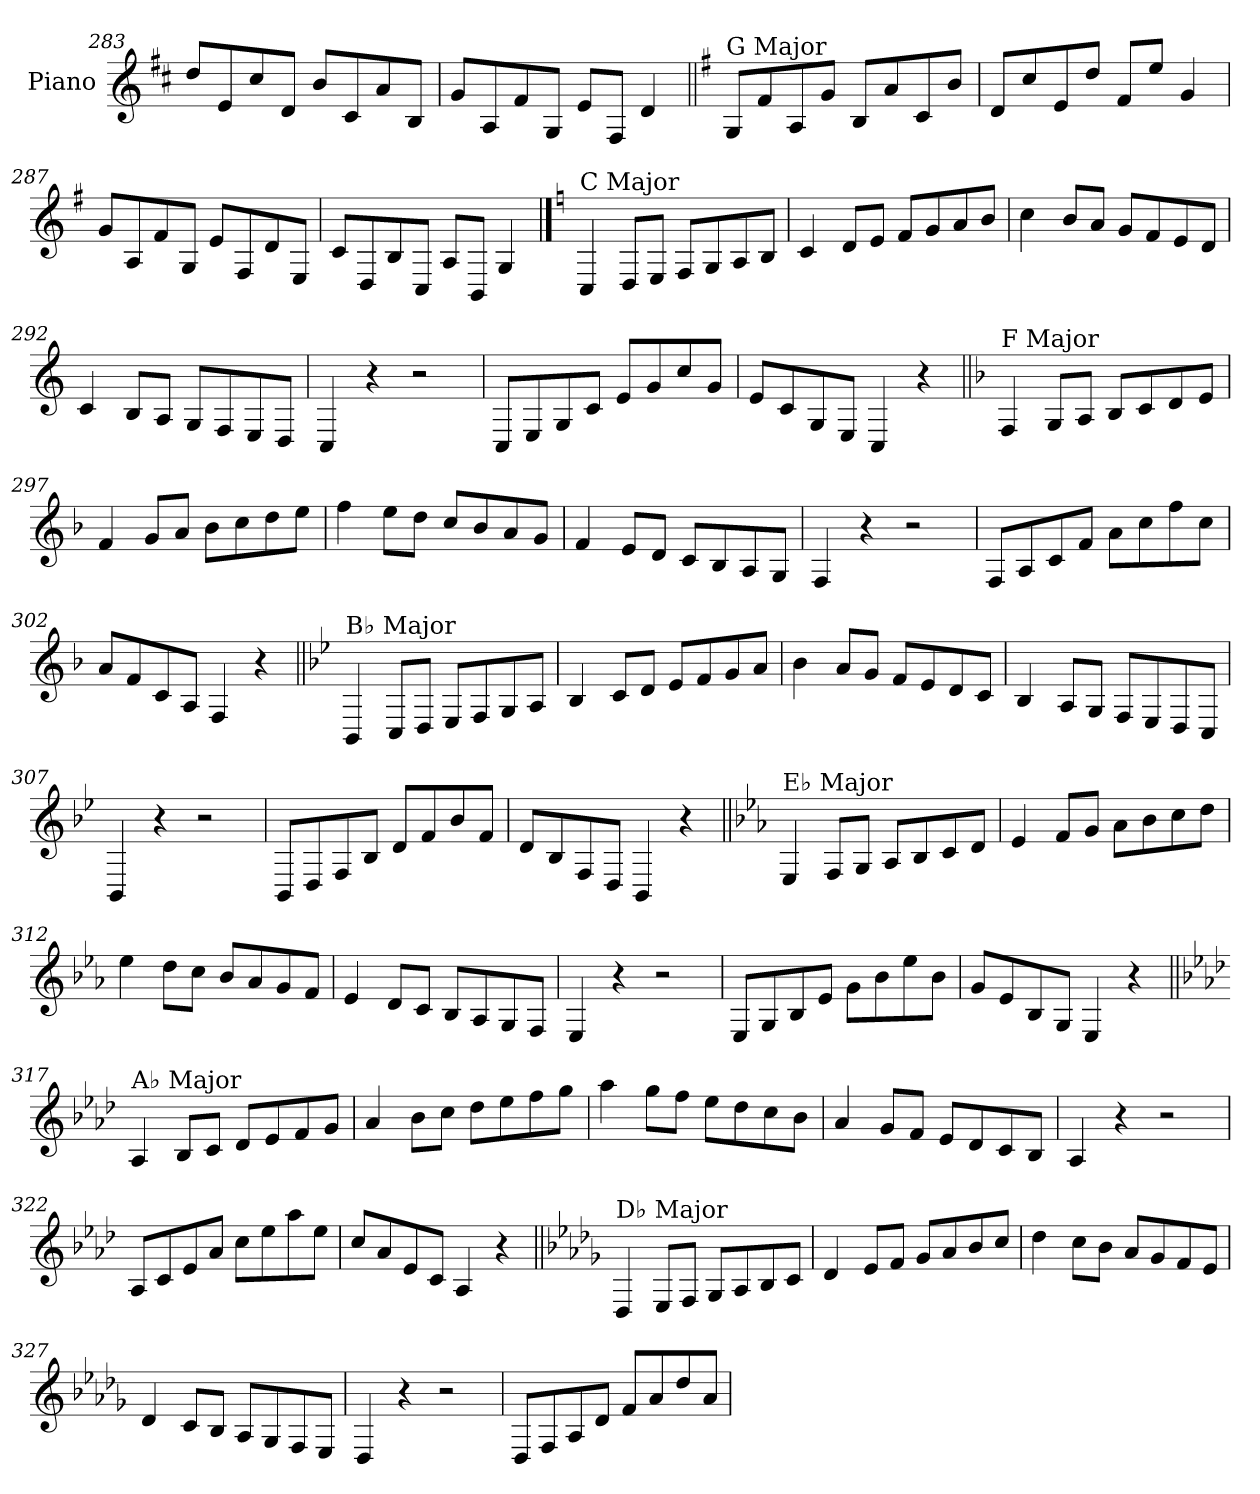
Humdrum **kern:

**kern
*part1
*staff1
*I"Piano
*I'Pno.
*clefG2
*k[f#c#]
=283
8dd/L
8e/
8cc#/
8d/J
8b/L
8c#/
8a/
8B/J
=284
8g/L
8A/
8f#/
8G/J
8e/L
8F#/J
4d/
!!LO:LB:g=z
=285||
*k[f#]
!LO:TX:a:t=G Major
8G/L
8f#/
8A/
8g/J
8B/L
8a/
8c/
8b/J
=286
8d/L
8cc/
8e/
8dd/J
8f#/L
8ee/J
4g/
=287
8g/L
8A/
8f#/
8G/J
8e/L
8F#/
8d/
8E/J
=288
8c/L
8D/
8B/
8C/J
8A/L
8BB/J
4G/
!!LO:PB:g=z
==289
*k[]
!LO:TX:a:t=C Major
4C/
8D/L
8E/J
8F/L
8G/
8A/
8B/J
=290
4c/
8d/L
8e/J
8f/L
8g/
8a/
8b/J
=291
4cc\
8b/L
8a/J
8g/L
8f/
8e/
8d/J
=292
4c/
8B/L
8A/J
8G/L
8F/
8E/
8D/J
=293
4C/
4r
2r
=294
8C/L
8E/
8G/
8c/J
8e/L
8g/
8cc/
8g/J
=295
8e/L
8c/
8G/
8E/J
4C/
4r
!!LO:LB:g=z
=296||
*k[b-]
!LO:TX:a:t=F Major
4F/
8G/L
8A/J
8B-/L
8c/
8d/
8e/J
=297
4f/
8g/L
8a/J
8b-\L
8cc\
8dd\
8ee\J
=298
4ff\
8ee\L
8dd\J
8cc/L
8b-/
8a/
8g/J
=299
4f/
8e/L
8d/J
8c/L
8B-/
8A/
8G/J
=300
4F/
4r
2r
=301
8F/L
8A/
8c/
8f/J
8a\L
8cc\
8ff\
8cc\J
=302
8a/L
8f/
8c/
8A/J
4F/
4r
!!LO:LB:g=z
=303||
*k[b-e-]
!LO:TX:a:t=B♭ Major
4BB-/
8C/L
8D/J
8E-/L
8F/
8G/
8A/J
=304
4B-/
8c/L
8d/J
8e-/L
8f/
8g/
8a/J
=305
4b-\
8a/L
8g/J
8f/L
8e-/
8d/
8c/J
=306
4B-/
8A/L
8G/J
8F/L
8E-/
8D/
8C/J
=307
4BB-/
4r
2r
=308
8BB-/L
8D/
8F/
8B-/J
8d/L
8f/
8b-/
8f/J
=309
8d/L
8B-/
8F/
8D/J
4BB-/
4r
!!LO:LB:g=z
=310||
*k[b-e-a-]
!LO:TX:a:t=E♭ Major
4E-/
8F/L
8G/J
8A-/L
8B-/
8c/
8d/J
=311
4e-/
8f/L
8g/J
8a-\L
8b-\
8cc\
8dd\J
=312
4ee-\
8dd\L
8cc\J
8b-/L
8a-/
8g/
8f/J
=313
4e-/
8d/L
8c/J
8B-/L
8A-/
8G/
8F/J
=314
4E-/
4r
2r
=315
8E-/L
8G/
8B-/
8e-/J
8g\L
8b-\
8ee-\
8b-\J
=316
8g/L
8e-/
8B-/
8G/J
4E-/
4r
!!LO:LB:g=z
=317||
*k[b-e-a-d-]
!LO:TX:a:t=A♭ Major
4A-/
8B-/L
8c/J
8d-/L
8e-/
8f/
8g/J
=318
4a-/
8b-\L
8cc\J
8dd-\L
8ee-\
8ff\
8gg\J
=319
4aa-\
8gg\L
8ff\J
8ee-\L
8dd-\
8cc\
8b-\J
=320
4a-/
8g/L
8f/J
8e-/L
8d-/
8c/
8B-/J
=321
4A-/
4r
2r
=322
8A-/L
8c/
8e-/
8a-/J
8cc\L
8ee-\
8aa-\
8ee-\J
=323
8cc/L
8a-/
8e-/
8c/J
4A-/
4r
!!LO:LB:g=z
=324||
*k[b-e-a-d-g-]
!LO:TX:a:t=D♭ Major
4D-/
8E-/L
8F/J
8G-/L
8A-/
8B-/
8c/J
=325
4d-/
8e-/L
8f/J
8g-/L
8a-/
8b-/
8cc/J
=326
4dd-\
8cc\L
8b-\J
8a-/L
8g-/
8f/
8e-/J
=327
4d-/
8c/L
8B-/J
8A-/L
8G-/
8F/
8E-/J
=328
4D-/
4r
2r
=329
8D-/L
8F/
8A-/
8d-/J
8f/L
8a-/
8dd-/
8a-/J
=
*-
